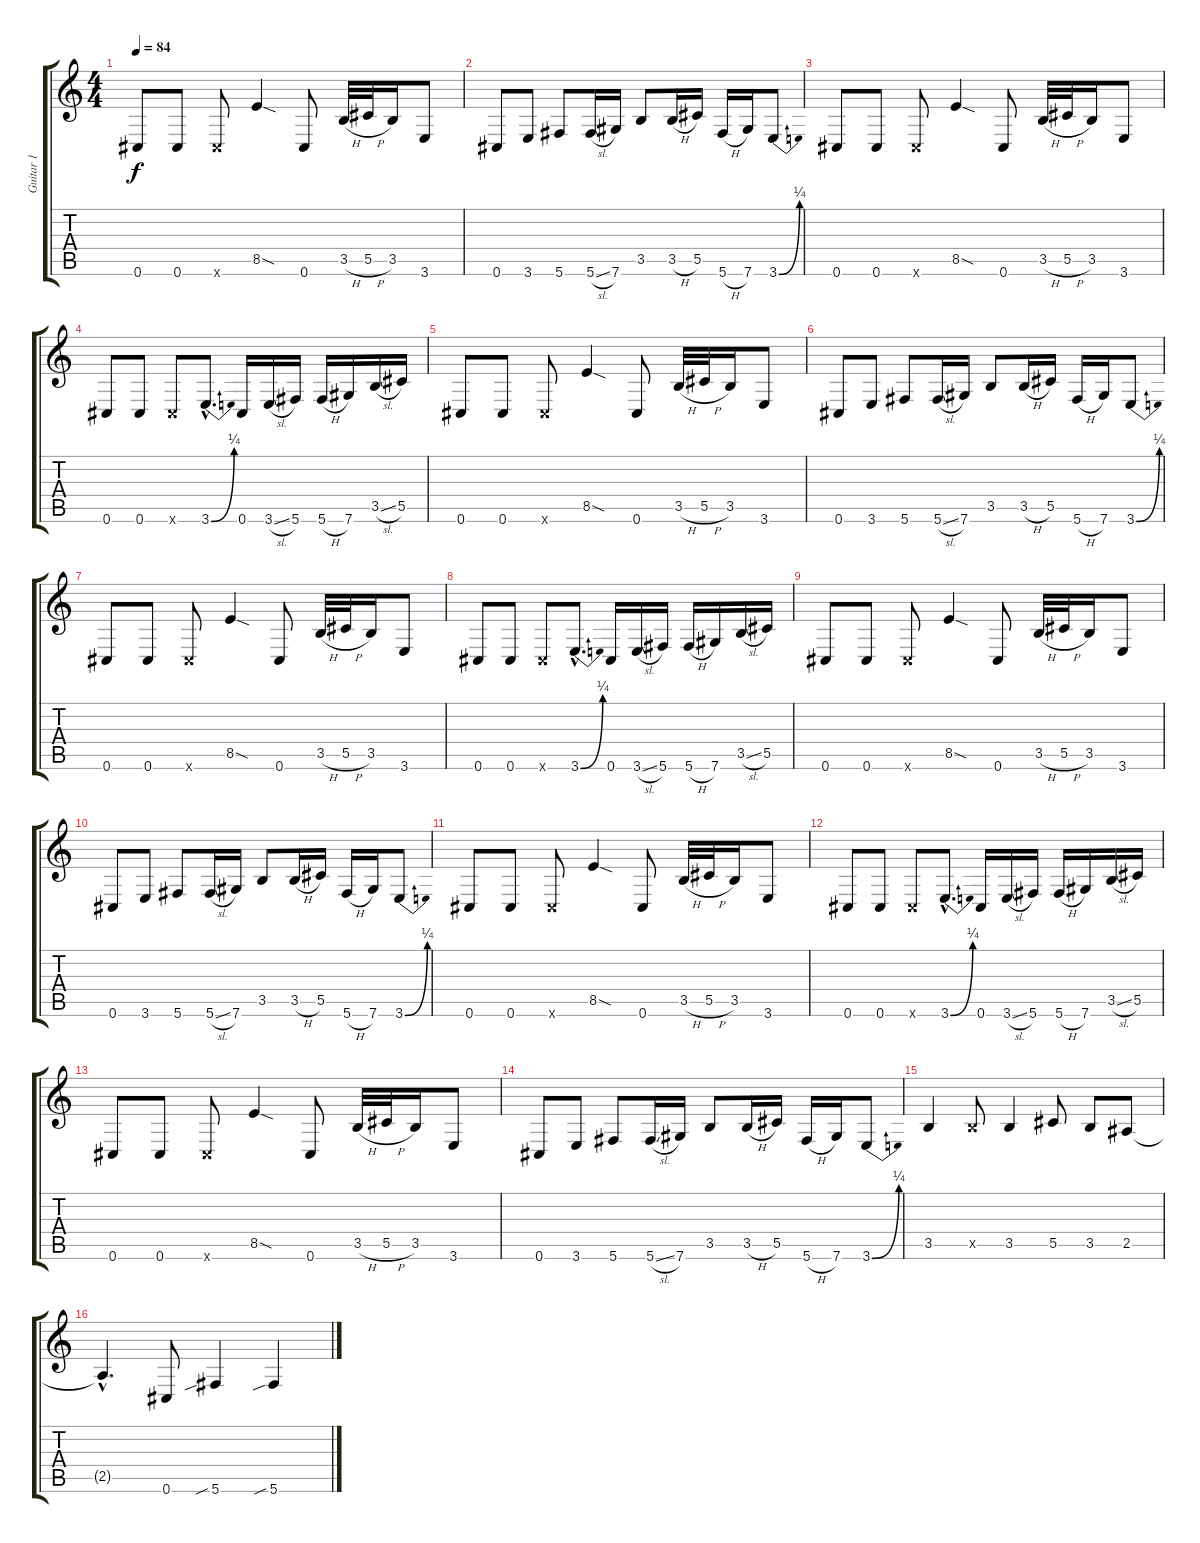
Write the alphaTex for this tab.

\track ("Guitar 1" "Guitar 1") {instrument acousticguitarsteel}
\staff {score tabs}
\tuning (Eb4 Bb3 Gb3 Db3 Ab2 Db2) {hide}
\ts (4 4)
\tempo 84
\clef g2
\ks c
0.6.8{dy f} 0.6.8 0.6{x}.8 8.5{sod}.4 0.6.8 3.5{h}.32 5.5{h}.32 3.5.16 3.6.8 |
0.6.8 3.6.8 5.6.8 5.6{sl}.16 7.6.16 3.5.8 3.5{h}.16 5.5.16 5.6{h}.16 7.6.16 3.6{be (bend 0 0 60 1)}.8 |
0.6.8 0.6.8 0.6{x}.8 8.5{sod}.4 0.6.8 3.5{h}.32 5.5{h}.32 3.5.16 3.6.8 |
0.6.8 0.6.8 0.6{x}.8 3.6{be (bend 0 0 60 1) hac}.8{d} 0.6.16 3.6{sl}.16 5.6.16 5.6{h}.16 7.6.16 3.5{sl}.16 5.5.16 |
0.6.8 0.6.8 0.6{x}.8 8.5{sod}.4 0.6.8 3.5{h}.32 5.5{h}.32 3.5.16 3.6.8 |
0.6.8 3.6.8 5.6.8 5.6{sl}.16 7.6.16 3.5.8 3.5{h}.16 5.5.16 5.6{h}.16 7.6.16 3.6{be (bend 0 0 60 1)}.8 |
0.6.8 0.6.8 0.6{x}.8 8.5{sod}.4 0.6.8 3.5{h}.32 5.5{h}.32 3.5.16 3.6.8 |
0.6.8 0.6.8 0.6{x}.8 3.6{be (bend 0 0 60 1) hac}.8{d} 0.6.16 3.6{sl}.16 5.6.16 5.6{h}.16 7.6.16 3.5{sl}.16 5.5.16 |
0.6.8 0.6.8 0.6{x}.8 8.5{sod}.4 0.6.8 3.5{h}.32 5.5{h}.32 3.5.16 3.6.8 |
0.6.8 3.6.8 5.6.8 5.6{sl}.16 7.6.16 3.5.8 3.5{h}.16 5.5.16 5.6{h}.16 7.6.16 3.6{be (bend 0 0 60 1)}.8 |
0.6.8 0.6.8 0.6{x}.8 8.5{sod}.4 0.6.8 3.5{h}.32 5.5{h}.32 3.5.16 3.6.8 |
0.6.8 0.6.8 0.6{x}.8 3.6{be (bend 0 0 60 1) hac}.8{d} 0.6.16 3.6{sl}.16 5.6.16 5.6{h}.16 7.6.16 3.5{sl}.16 5.5.16 |
0.6.8 0.6.8 0.6{x}.8 8.5{sod}.4 0.6.8 3.5{h}.32 5.5{h}.32 3.5.16 3.6.8 |
0.6.8 3.6.8 5.6.8 5.6{sl}.16 7.6.16 3.5.8 3.5{h}.16 5.5.16 5.6{h}.16 7.6.16 3.6{be (bend 0 0 60 1)}.8 |
3.5.4 3.5{x}.8 3.5.4 5.5.8 3.5.8 2.5.8 |
2.5{hac t}.4{d} 0.6.8 5.6{sib}.4 5.6{sib}.4
